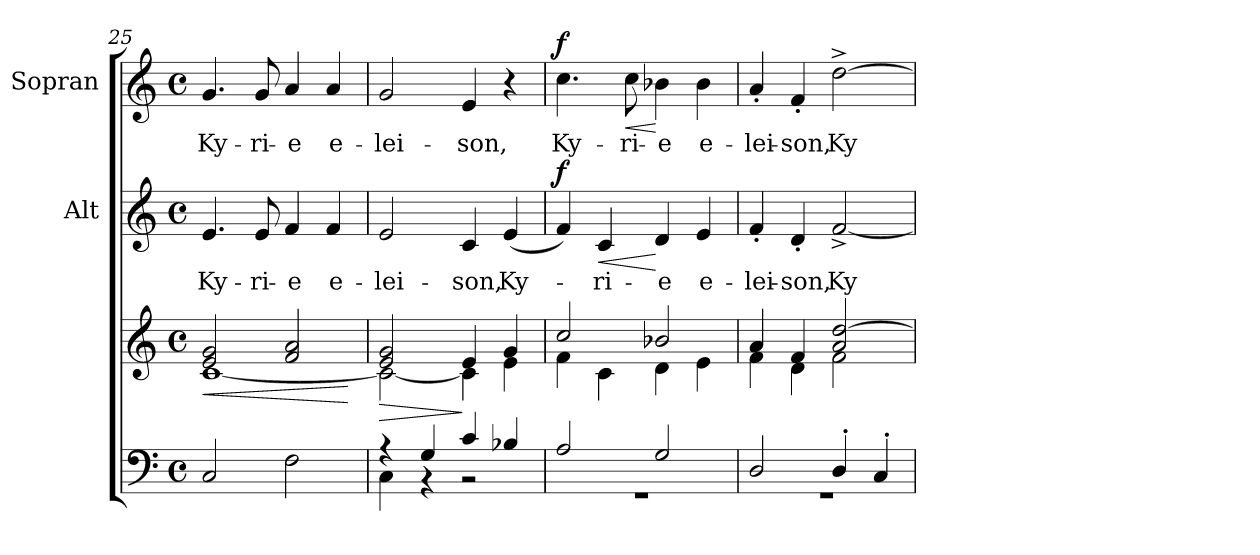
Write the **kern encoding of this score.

**kern	**kern	**dynam	**kern	**text	**dynam	**kern	**text	**dynam
*part3	*part3	*part3	*part2	*part2	*part2	*part1	*part1	*part1
*staff4	*staff3	*staff3/4	*staff2	*staff2	*staff2	*staff1	*staff1	*staff1
*	*	*	*I"Alt	*	*	*I"Sopran	*	*
*clefF4	*clefG2	*	*clefG2	*	*	*clefG2	*	*
*k[]	*k[]	*	*k[]	*	*	*k[]	*	*
*C:	*C:	*	*C:	*	*	*C:	*	*
*M4/4	*M4/4	*	*M4/4	*	*	*M4/4	*	*
*met(c)	*met(c)	*	*met(c)	*	*	*met(c)	*	*
=25	=25	=25	=25	=25	=25	=25	=25	=25
!	!	!LO:HP:b	!	!LO:LY:b	!	!	!LO:LY:b	!
*	*^	*	*	*	*	*	*	*
2C/	2e/ 2g/	[<1c	<	4.e/	Ky-	.	4.g/	Ky-	.
!	!	!	!	!	!LO:LY:b	!	!	!LO:LY:b	!
.	.	.	.	8e/	-ri-	.	8g/	-ri-	.
!	!	!	!	!	!LO:LY:b	!	!	!LO:LY:b	!
2F\	2f/ 2a/	.	.	4f/	-e	.	4a/	-e	.
!	!	!	!	!	!LO:LY:b	!	!	!LO:LY:b	!
.	.	.	.	4f/	e-	.	4a/	e-	.
*	*v	*v	*	*	*	*	*	*	*
.	.	[	.	.	.	.	.	.
!!LO:LB:g=z
=26	=26	=26	=26	=26	=26	=26	=26	=26
*^	*	*	*	*	*	*	*	*
!	!	!	!LO:HP:b	!	!LO:LY:b	!	!	!LO:LY:b	!
*	*	*^	*	*	*	*	*	*	*
4rA	4C\	2e/ 2g/	2c\_	>	2e/	-lei-	.	2g/	-lei-	.
4G/	4rBB	.	.	.	.	.	.	.	.	.
!	!	!	!	!	!	!LO:LY:b	!	!	!LO:LY:b	!
4c/	2r	4e/	4c\]	]	4c/	-son,	.	4e/	-son,	.
!	!	!	!	!	!	!LO:LY:b	!	!	!	!
4B-X/	.	4g/	4e\	.	(<4e/	Ky-	.	4r	.	.
=27	=27	=27	=27	=27	=27	=27	=27	=27	=27	=27
!	!	!	!	!	!	!	!LO:DY:a	!	!LO:LY:b	!LO:DY:a
2A/	1rAA	2cc/	4f\	.	4f/)	.	f	4.cc\	Ky-	f
!	!	!	!	!	!	!LO:LY:b	!LO:HP:b	!	!	!
.	.	.	4c\	.	4c/	-ri-	<	.	.	.
!	!	!	!	!	!	!	!	!	!LO:LY:b	!LO:HP:b
.	.	.	.	.	.	.	.	8cc\	-ri-	<
!	!	!	!	!	!	!LO:LY:b	!	!	!LO:LY:b	!
2G/	.	2b-X/	4d\	.	4d/	-e	[	4b-X\	-e	[
!	!	!	!	!	!	!LO:LY:b	!	!	!LO:LY:b	!
.	.	.	4e\	.	4e/	e-	.	4b-\	e-	.
=28	=28	=28	=28	=28	=28	=28	=28	=28	=28	=28
!	!	!	!	!	!	!LO:LY:b	!	!	!LO:LY:b	!
2D/	1rGG	4a/	4f\	.	4f'</	-lei-	.	4a'</	-lei-	.
!	!	!	!	!	!	!LO:LY:b	!	!	!LO:LY:b	!
.	.	4f/	4d\	.	4d'</	-son,	.	4f'</	-son,	.
!	!	!	!	!	!	!LO:LY:b	!	!	!LO:LY:b	!
4D'</	.	2a/ [>2dd/	2f\	.	[2f^>/	Ky-	.	[2dd^>\	Ky-	.
4C'</	.	.	.	.	.	.	.	.	.	.
*v	*v	*	*	*	*	*	*	*	*	*
*	*v	*v	*	*	*	*	*	*	*
=	=	=	=	=	=	=	=	=
*-	*-	*-	*-	*-	*-	*-	*-	*-
